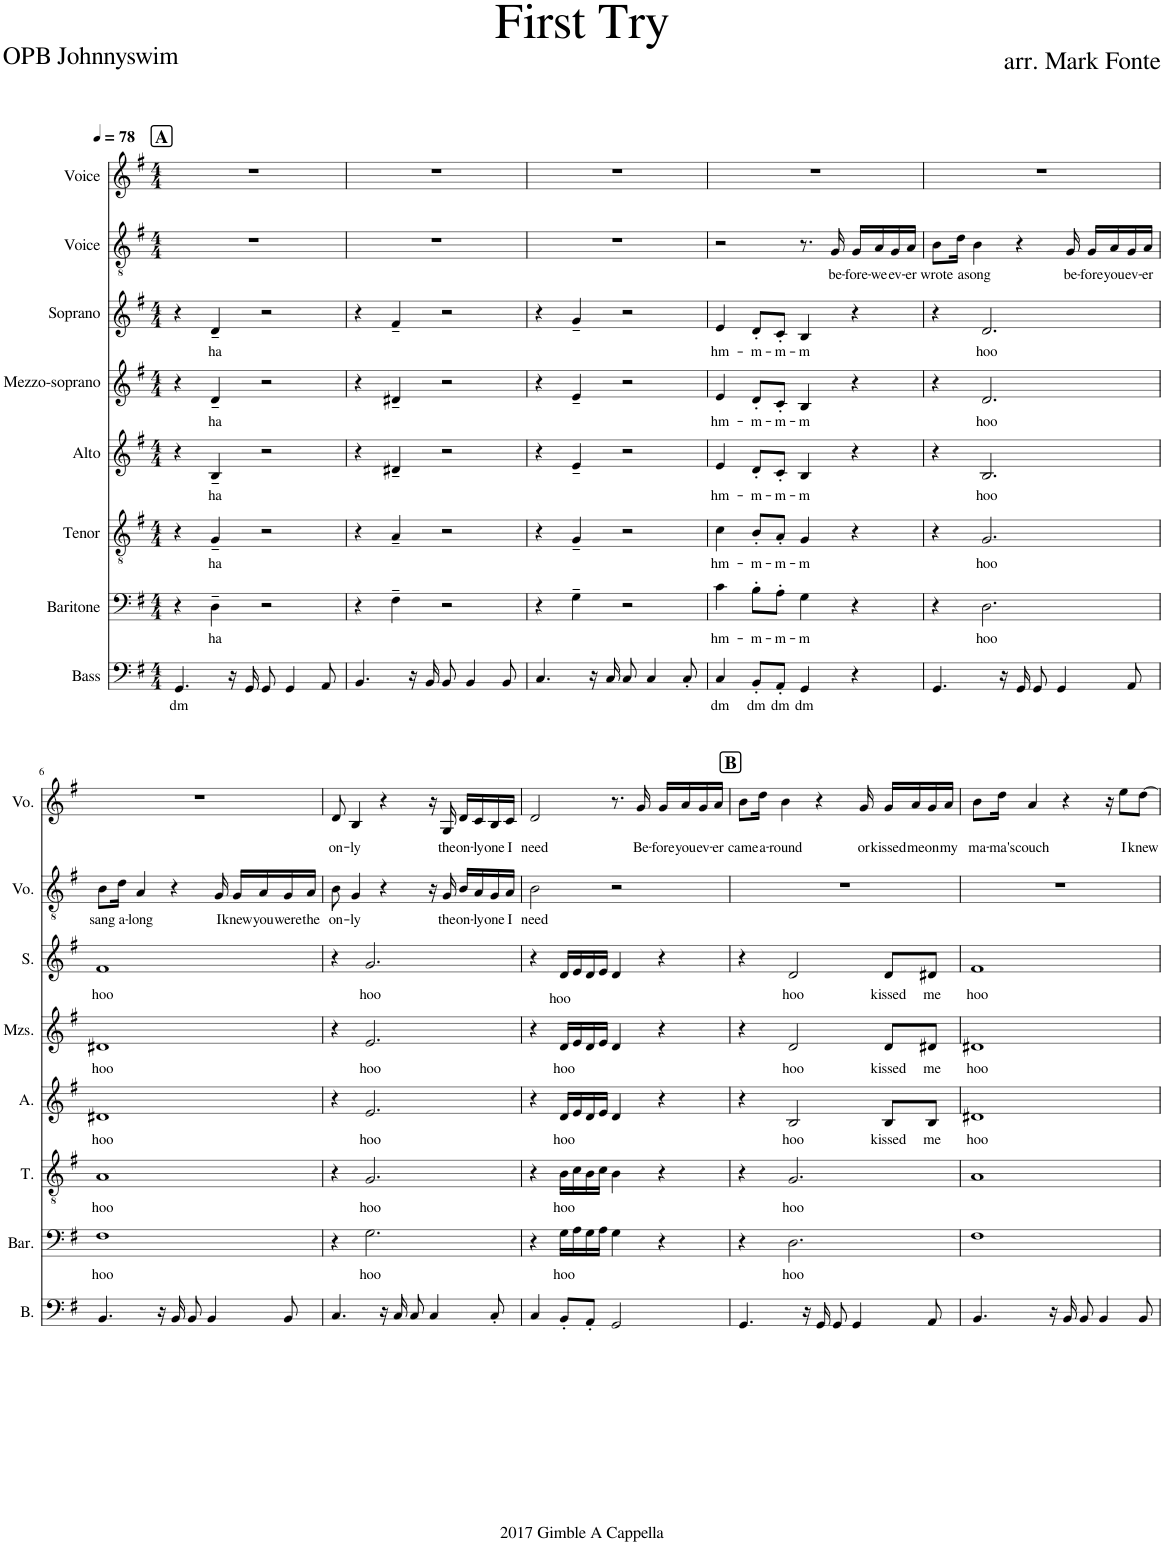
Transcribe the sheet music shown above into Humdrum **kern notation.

**kern	**text	**kern	**text	**kern	**text	**kern	**text	**kern	**text	**kern	**text	**kern	**text	**kern	**text
*part8	*part8	*part7	*part7	*part6	*part6	*part5	*part5	*part4	*part4	*part3	*part3	*part2	*part2	*part1	*part1
*staff8	*staff8	*staff7	*staff7	*staff6	*staff6	*staff5	*staff5	*staff4	*staff4	*staff3	*staff3	*staff2	*staff2	*staff1	*staff1
*I"Bass	*	*I"Baritone	*	*I"Tenor	*	*I"Alto	*	*I"Mezzo-soprano	*	*I"Soprano	*	*I"Voice	*	*I"Voice	*
*I'B.	*	*I'Bar.	*	*I'T.	*	*I'A.	*	*I'Mzs.	*	*I'S.	*	*I'Vo.	*	*I'Vo.	*
*clefF4	*	*clefF4	*	*clefGv2	*	*clefG2	*	*clefG2	*	*clefG2	*	*clefGv2	*	*clefG2	*
*k[f#]	*	*k[f#]	*	*k[f#]	*	*k[f#]	*	*k[f#]	*	*k[f#]	*	*k[f#]	*	*k[f#]	*
*M4/4	*	*M4/4	*	*M4/4	*	*M4/4	*	*M4/4	*	*M4/4	*	*M4/4	*	*M4/4	*
*MM78	*	*MM78	*	*MM78	*	*MM78	*	*MM78	*	*MM78	*	*MM78	*	*MM78	*
!!LO:REH:place=s1:a:B:cj:fs=14:t=A
=1	=1	=1	=1	=1	=1	=1	=1	=1	=1	=1	=1	=1	=1	=1	=1
!	!LO:LY:b	!	!	!	!	!	!	!	!	!	!	!	!	!	!
4.GG/	dm	4r	.	4r	.	4r	.	4r	.	4r	.	1r	.	1r	.
!	!	!	!LO:LY:b	!	!LO:LY:b	!	!LO:LY:b	!	!LO:LY:b	!	!LO:LY:b	!	!	!	!
.	.	4D~\	ha	4G~/	ha	4B~/	ha	4d~/	ha	4d~/	ha	.	.	.	.
16r	.	.	.	.	.	.	.	.	.	.	.	.	.	.	.
16GG/	.	.	.	.	.	.	.	.	.	.	.	.	.	.	.
8GG/	.	2r	.	2r	.	2r	.	2r	.	2r	.	.	.	.	.
4GG/	.	.	.	.	.	.	.	.	.	.	.	.	.	.	.
8AA/	.	.	.	.	.	.	.	.	.	.	.	.	.	.	.
=2	=2	=2	=2	=2	=2	=2	=2	=2	=2	=2	=2	=2	=2	=2	=2
4.BB/	.	4r	.	4r	.	4r	.	4r	.	4r	.	1r	.	1r	.
.	.	4F#~\	.	4A~/	.	4d#X~/	.	4d#X~/	.	4f#~/	.	.	.	.	.
16r	.	.	.	.	.	.	.	.	.	.	.	.	.	.	.
16BB/	.	.	.	.	.	.	.	.	.	.	.	.	.	.	.
8BB/	.	2r	.	2r	.	2r	.	2r	.	2r	.	.	.	.	.
4BB/	.	.	.	.	.	.	.	.	.	.	.	.	.	.	.
8BB/	.	.	.	.	.	.	.	.	.	.	.	.	.	.	.
=3	=3	=3	=3	=3	=3	=3	=3	=3	=3	=3	=3	=3	=3	=3	=3
4.C/	.	4r	.	4r	.	4r	.	4r	.	4r	.	1r	.	1r	.
.	.	4G~\	.	4G~/	.	4e~/	.	4e~/	.	4g~/	.	.	.	.	.
16r	.	.	.	.	.	.	.	.	.	.	.	.	.	.	.
16C/	.	.	.	.	.	.	.	.	.	.	.	.	.	.	.
8C/	.	2r	.	2r	.	2r	.	2r	.	2r	.	.	.	.	.
4C/	.	.	.	.	.	.	.	.	.	.	.	.	.	.	.
8C'/	.	.	.	.	.	.	.	.	.	.	.	.	.	.	.
=4	=4	=4	=4	=4	=4	=4	=4	=4	=4	=4	=4	=4	=4	=4	=4
!	!LO:LY:b	!	!LO:LY:b	!	!LO:LY:b	!	!LO:LY:b	!	!LO:LY:b	!	!LO:LY:b	!	!	!	!
4C/	dm	4c\	hm-	4c\	hm-	4e/	hm-	4e/	hm-	4e/	hm-	2r	.	1r	.
!	!LO:LY:b	!	!LO:LY:b	!	!LO:LY:b	!	!LO:LY:b	!	!LO:LY:b	!	!LO:LY:b	!	!	!	!
8BB'/L	dm	8B'\L	-m-	8B'/L	-m-	8d'/L	-m-	8d'/L	-m-	8d'/L	-m-	.	.	.	.
!	!LO:LY:b	!	!LO:LY:b	!	!LO:LY:b	!	!LO:LY:b	!	!LO:LY:b	!	!LO:LY:b	!	!	!	!
8AA'/J	dm	8A'\J	-m-	8A'/J	-m-	8c'/J	-m-	8c'/J	-m-	8c'/J	-m-	.	.	.	.
!	!LO:LY:b	!	!LO:LY:b	!	!LO:LY:b	!	!LO:LY:b	!	!LO:LY:b	!	!LO:LY:b	!	!	!	!
4GG/	dm	4G\	-m	4G/	-m	4B/	-m	4B/	-m	4B/	-m	8.r	.	.	.
!	!	!	!	!	!	!	!	!	!	!	!	!	!LO:LY:b	!	!
.	.	.	.	.	.	.	.	.	.	.	.	16G/	be-	.	.
!	!	!	!	!	!	!	!	!	!	!	!	!	!LO:LY:b	!	!
4r	.	4r	.	4r	.	4r	.	4r	.	4r	.	16G/LL	-fore-	.	.
!	!	!	!	!	!	!	!	!	!	!	!	!	!LO:LY:b	!	!
.	.	.	.	.	.	.	.	.	.	.	.	16A/	-we	.	.
!	!	!	!	!	!	!	!	!	!	!	!	!	!LO:LY:b	!	!
.	.	.	.	.	.	.	.	.	.	.	.	16G/	ev-	.	.
!	!	!	!	!	!	!	!	!	!	!	!	!	!LO:LY:b	!	!
.	.	.	.	.	.	.	.	.	.	.	.	16A/JJ	-er	.	.
=5	=5	=5	=5	=5	=5	=5	=5	=5	=5	=5	=5	=5	=5	=5	=5
!	!	!	!	!	!	!	!	!	!	!	!	!	!LO:LY:b	!	!
4.GG/	.	4r	.	4r	.	4r	.	4r	.	4r	.	8B\L	wrote	1r	.
!	!	!	!	!	!	!	!	!	!	!	!	!	!LO:LY:b	!	!
.	.	.	.	.	.	.	.	.	.	.	.	16d\Jk	a	.	.
!	!	!	!	!	!	!	!	!	!	!	!	!	!LO:LY:b	!	!
.	.	.	.	.	.	.	.	.	.	.	.	4B\	song	.	.
!	!	!	!LO:LY:b	!	!LO:LY:b	!	!LO:LY:b	!	!LO:LY:b	!	!LO:LY:b	!	!	!	!
.	.	2.D\	hoo	2.G/	hoo	2.B/	hoo	2.d/	hoo	2.d/	hoo	.	.	.	.
16r	.	.	.	.	.	.	.	.	.	.	.	.	.	.	.
16GG/	.	.	.	.	.	.	.	.	.	.	.	4r	.	.	.
8GG/	.	.	.	.	.	.	.	.	.	.	.	.	.	.	.
4GG/	.	.	.	.	.	.	.	.	.	.	.	.	.	.	.
!	!	!	!	!	!	!	!	!	!	!	!	!	!LO:LY:b	!	!
.	.	.	.	.	.	.	.	.	.	.	.	16G/	be-	.	.
!	!	!	!	!	!	!	!	!	!	!	!	!	!LO:LY:b	!	!
.	.	.	.	.	.	.	.	.	.	.	.	16G/LL	-fore	.	.
!	!	!	!	!	!	!	!	!	!	!	!	!	!LO:LY:b	!	!
.	.	.	.	.	.	.	.	.	.	.	.	16A/	you	.	.
!	!	!	!	!	!	!	!	!	!	!	!	!	!LO:LY:b	!	!
8AA/	.	.	.	.	.	.	.	.	.	.	.	16G/	ev-	.	.
!	!	!	!	!	!	!	!	!	!	!	!	!	!LO:LY:b	!	!
.	.	.	.	.	.	.	.	.	.	.	.	16A/JJ	-er	.	.
!!LO:LB:g=z
=6	=6	=6	=6	=6	=6	=6	=6	=6	=6	=6	=6	=6	=6	=6	=6
!	!	!	!LO:LY:b	!	!LO:LY:b	!	!LO:LY:b	!	!LO:LY:b	!	!LO:LY:b	!	!LO:LY:b	!	!
4.BB/	.	1F#	hoo	1A	hoo	1d#X	hoo	1d#X	hoo	1f#	hoo	8B\L	sang	1r	.
!	!	!	!	!	!	!	!	!	!	!	!	!	!LO:LY:b	!	!
.	.	.	.	.	.	.	.	.	.	.	.	16d\Jk	a-	.	.
!	!	!	!	!	!	!	!	!	!	!	!	!	!LO:LY:b	!	!
.	.	.	.	.	.	.	.	.	.	.	.	4A/	-long	.	.
16r	.	.	.	.	.	.	.	.	.	.	.	.	.	.	.
16BB/	.	.	.	.	.	.	.	.	.	.	.	4r	.	.	.
8BB/	.	.	.	.	.	.	.	.	.	.	.	.	.	.	.
4BB/	.	.	.	.	.	.	.	.	.	.	.	.	.	.	.
!	!	!	!	!	!	!	!	!	!	!	!	!	!LO:LY:b	!	!
.	.	.	.	.	.	.	.	.	.	.	.	16G/	I	.	.
!	!	!	!	!	!	!	!	!	!	!	!	!	!LO:LY:b	!	!
.	.	.	.	.	.	.	.	.	.	.	.	16G/LL	knew	.	.
!	!	!	!	!	!	!	!	!	!	!	!	!	!LO:LY:b	!	!
.	.	.	.	.	.	.	.	.	.	.	.	16A/	you	.	.
!	!	!	!	!	!	!	!	!	!	!	!	!	!LO:LY:b	!	!
8BB/	.	.	.	.	.	.	.	.	.	.	.	16G/	were	.	.
!	!	!	!	!	!	!	!	!	!	!	!	!	!LO:LY:b	!	!
.	.	.	.	.	.	.	.	.	.	.	.	16A/JJ	the	.	.
=7	=7	=7	=7	=7	=7	=7	=7	=7	=7	=7	=7	=7	=7	=7	=7
!	!	!	!	!	!	!	!	!	!	!	!	!	!LO:LY:b	!	!LO:LY:b
4.C/	.	4r	.	4r	.	4r	.	4r	.	4r	.	8B\	on-	8d/	on-
!	!	!	!	!	!	!	!	!	!	!	!	!	!LO:LY:b	!	!LO:LY:b
.	.	.	.	.	.	.	.	.	.	.	.	4G/	-ly	4B/	-ly
!	!	!	!LO:LY:b	!	!LO:LY:b	!	!LO:LY:b	!	!LO:LY:b	!	!LO:LY:b	!	!	!	!
.	.	2.G\	hoo	2.G/	hoo	2.e/	hoo	2.e/	hoo	2.g/	hoo	.	.	.	.
16r	.	.	.	.	.	.	.	.	.	.	.	4r	.	4r	.
16C/	.	.	.	.	.	.	.	.	.	.	.	.	.	.	.
8C/	.	.	.	.	.	.	.	.	.	.	.	.	.	.	.
4C/	.	.	.	.	.	.	.	.	.	.	.	16r	.	16r	.
!	!	!	!	!	!	!	!	!	!	!	!	!	!LO:LY:b	!	!LO:LY:b
.	.	.	.	.	.	.	.	.	.	.	.	16G/	the	16G/	the
!	!	!	!	!	!	!	!	!	!	!	!	!	!LO:LY:b	!	!LO:LY:b
.	.	.	.	.	.	.	.	.	.	.	.	16B/LL	on-	16d/LL	on-
!	!	!	!	!	!	!	!	!	!	!	!	!	!LO:LY:b	!	!LO:LY:b
.	.	.	.	.	.	.	.	.	.	.	.	16A/	-ly	16c/	-ly
!	!	!	!	!	!	!	!	!	!	!	!	!	!LO:LY:b	!	!LO:LY:b
8C'/	.	.	.	.	.	.	.	.	.	.	.	16G/	one	16B/	one
!	!	!	!	!	!	!	!	!	!	!	!	!	!LO:LY:b	!	!LO:LY:b
.	.	.	.	.	.	.	.	.	.	.	.	16A/JJ	I	16c/JJ	I
=8	=8	=8	=8	=8	=8	=8	=8	=8	=8	=8	=8	=8	=8	=8	=8
!	!	!	!	!	!	!	!	!	!	!	!	!	!LO:LY:b	!	!LO:LY:b
4C/	.	4r	.	4r	.	4r	.	4r	.	4r	.	2B\	need	2d/	need
!	!	!	!LO:LY:b	!	!LO:LY:b	!	!LO:LY:b	!	!LO:LY:b	!	!LO:LY:b	!	!	!	!
8BB'/L	.	16G\LL	hoo	16B\LL	hoo	16d/LL	hoo	16d/LL	hoo	16d/LL	hoo	.	.	.	.
.	.	16A\	.	16c\	.	16e/	.	16e/	.	16e/	.	.	.	.	.
8AA'/J	.	16G\	.	16B\	.	16d/	.	16d/	.	16d/	.	.	.	.	.
.	.	16A\JJ	.	16c\JJ	.	16e/JJ	.	16e/JJ	.	16e/JJ	.	.	.	.	.
2GG/	.	4G\	.	4B\	.	4d/	.	4d/	.	4d/	.	2r	.	8.r	.
!	!	!	!	!	!	!	!	!	!	!	!	!	!	!	!LO:LY:b
.	.	.	.	.	.	.	.	.	.	.	.	.	.	16g/	Be-
!	!	!	!	!	!	!	!	!	!	!	!	!	!	!	!LO:LY:b
.	.	4r	.	4r	.	4r	.	4r	.	4r	.	.	.	16g/LL	-fore
!	!	!	!	!	!	!	!	!	!	!	!	!	!	!	!LO:LY:b
.	.	.	.	.	.	.	.	.	.	.	.	.	.	16a/	you
!	!	!	!	!	!	!	!	!	!	!	!	!	!	!	!LO:LY:b
.	.	.	.	.	.	.	.	.	.	.	.	.	.	16g/	ev-
!	!	!	!	!	!	!	!	!	!	!	!	!	!	!	!LO:LY:b
.	.	.	.	.	.	.	.	.	.	.	.	.	.	16a/JJ	-er
!!LO:REH:place=s1:a:B:cj:fs=14:t=B
=9	=9	=9	=9	=9	=9	=9	=9	=9	=9	=9	=9	=9	=9	=9	=9
!	!	!	!	!	!	!	!	!	!	!	!	!	!	!	!LO:LY:b
4.GG/	.	4r	.	4r	.	4r	.	4r	.	4r	.	1r	.	8b\L	came
!	!	!	!	!	!	!	!	!	!	!	!	!	!	!	!LO:LY:b
.	.	.	.	.	.	.	.	.	.	.	.	.	.	16dd\Jk	a-
!	!	!	!	!	!	!	!	!	!	!	!	!	!	!	!LO:LY:b
.	.	.	.	.	.	.	.	.	.	.	.	.	.	4b\	-round
!	!	!	!LO:LY:b	!	!LO:LY:b	!	!LO:LY:b	!	!LO:LY:b	!	!LO:LY:b	!	!	!	!
.	.	2.D\	hoo	2.G/	hoo	2B/	hoo	2d/	hoo	2d/	hoo	.	.	.	.
16r	.	.	.	.	.	.	.	.	.	.	.	.	.	.	.
16GG/	.	.	.	.	.	.	.	.	.	.	.	.	.	4r	.
8GG/	.	.	.	.	.	.	.	.	.	.	.	.	.	.	.
4GG/	.	.	.	.	.	.	.	.	.	.	.	.	.	.	.
!	!	!	!	!	!	!	!	!	!	!	!	!	!	!	!LO:LY:b
.	.	.	.	.	.	.	.	.	.	.	.	.	.	16g/	or
!	!	!	!	!	!	!	!LO:LY:b	!	!LO:LY:b	!	!LO:LY:b	!	!	!	!LO:LY:b
.	.	.	.	.	.	8B/L	kissed	8d/L	kissed	8d/L	kissed	.	.	16g/LL	kissed
!	!	!	!	!	!	!	!	!	!	!	!	!	!	!	!LO:LY:b
.	.	.	.	.	.	.	.	.	.	.	.	.	.	16a/	me
!	!	!	!	!	!	!	!LO:LY:b	!	!LO:LY:b	!	!LO:LY:b	!	!	!	!LO:LY:b
8AA/	.	.	.	.	.	8B/J	me	8d#X/J	me	8d#X/J	me	.	.	16g/	on
!	!	!	!	!	!	!	!	!	!	!	!	!	!	!	!LO:LY:b
.	.	.	.	.	.	.	.	.	.	.	.	.	.	16a/JJ	my
=10	=10	=10	=10	=10	=10	=10	=10	=10	=10	=10	=10	=10	=10	=10	=10
!	!	!	!	!	!	!	!LO:LY:b	!	!LO:LY:b	!	!LO:LY:b	!	!	!	!LO:LY:b
4.BB/	.	1F#	.	1A	.	1d#X	hoo	1d#X	hoo	1f#	hoo	1r	.	8b\L	ma-
!	!	!	!	!	!	!	!	!	!	!	!	!	!	!	!LO:LY:b
.	.	.	.	.	.	.	.	.	.	.	.	.	.	16dd\Jk	-ma's
!	!	!	!	!	!	!	!	!	!	!	!	!	!	!	!LO:LY:b
.	.	.	.	.	.	.	.	.	.	.	.	.	.	4a/	couch
16r	.	.	.	.	.	.	.	.	.	.	.	.	.	.	.
16BB/	.	.	.	.	.	.	.	.	.	.	.	.	.	4r	.
8BB/	.	.	.	.	.	.	.	.	.	.	.	.	.	.	.
4BB/	.	.	.	.	.	.	.	.	.	.	.	.	.	.	.
.	.	.	.	.	.	.	.	.	.	.	.	.	.	16r	.
!	!	!	!	!	!	!	!	!	!	!	!	!	!	!	!LO:LY:b
.	.	.	.	.	.	.	.	.	.	.	.	.	.	8ee\L	I
!	!	!	!	!	!	!	!	!	!	!	!	!	!	!	!LO:LY:b
8BB/	.	.	.	.	.	.	.	.	.	.	.	.	.	[8dd\J	knew
=	=	=	=	=	=	=	=	=	=	=	=	=	=	=	=
*-	*-	*-	*-	*-	*-	*-	*-	*-	*-	*-	*-	*-	*-	*-	*-
